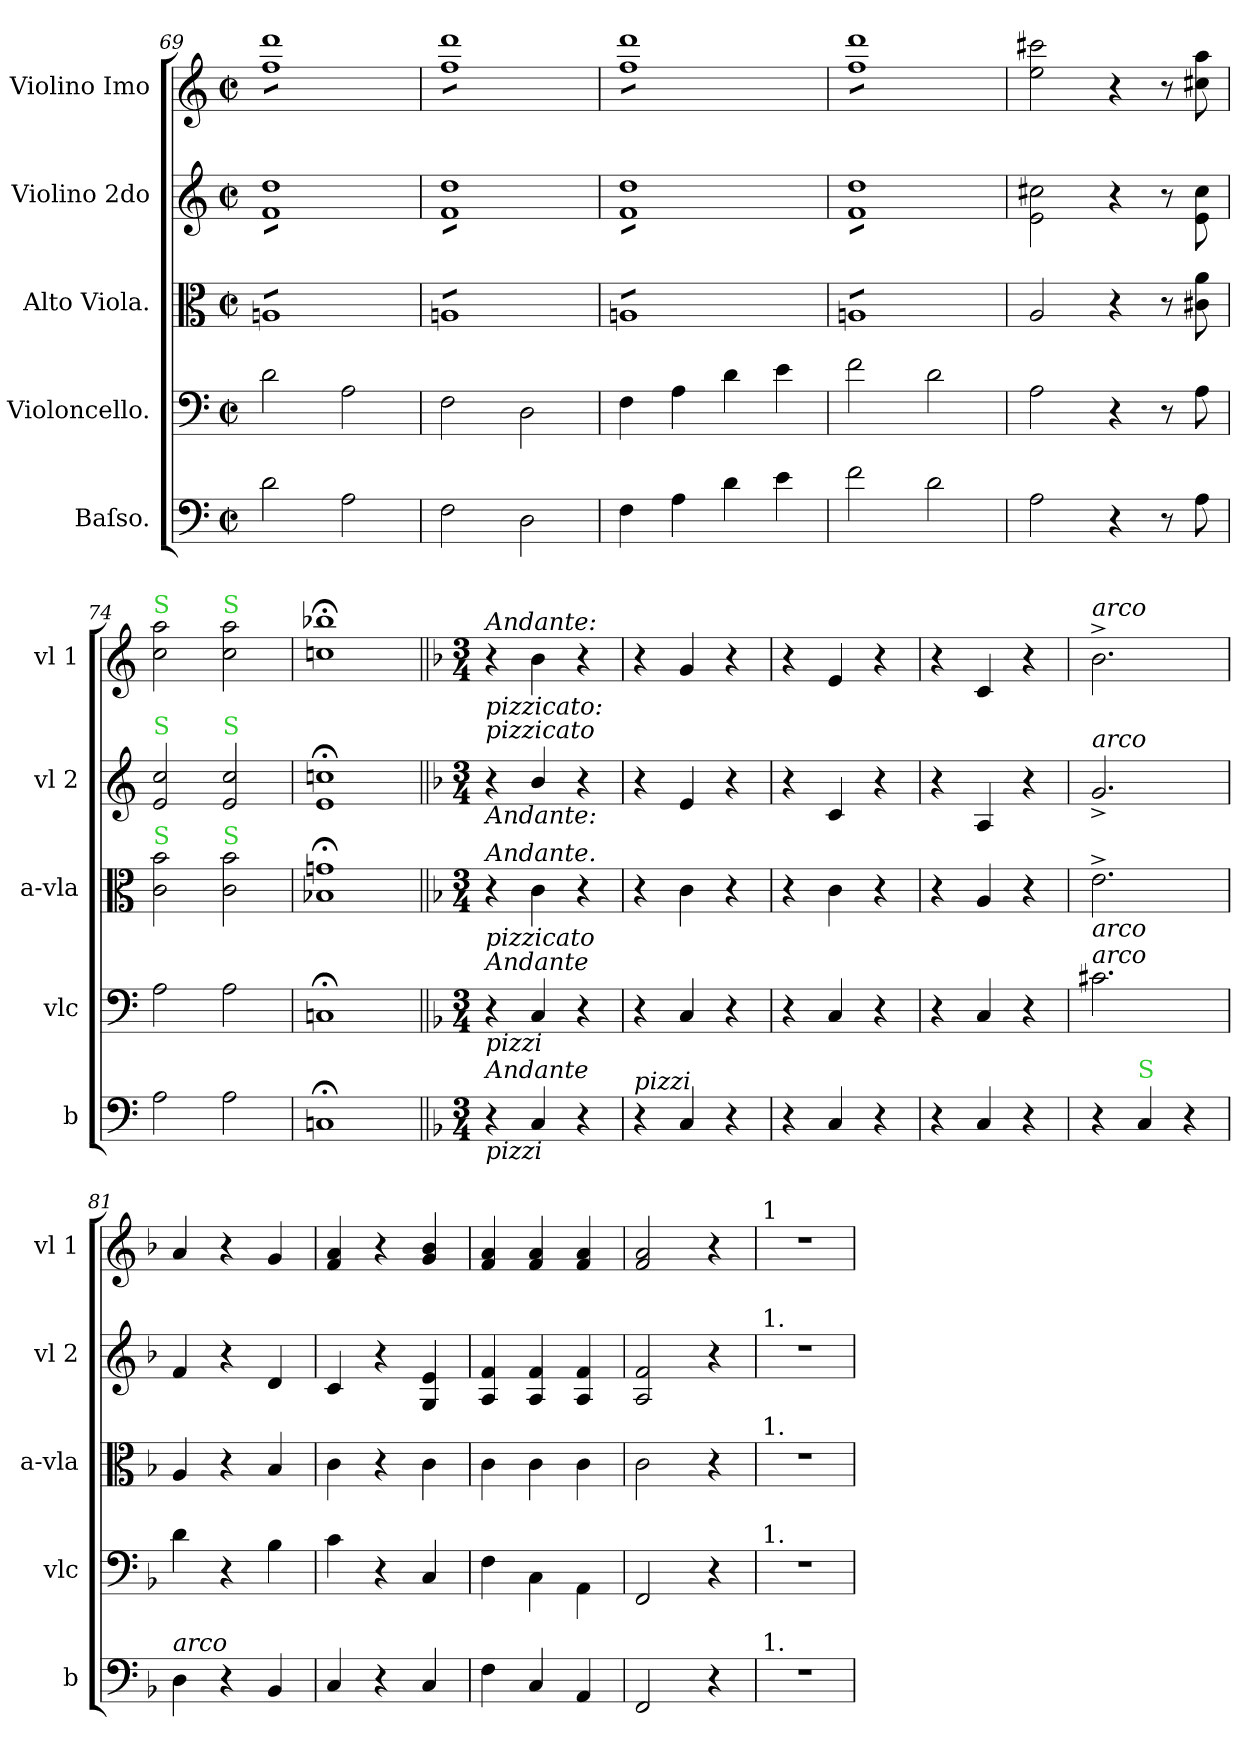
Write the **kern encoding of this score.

**kern	**kern	**kern	**kern	**kern
*part5	*part4	*part3	*part2	*part1
*staff5	*staff4	*staff3	*staff2	*staff1
*I"Baſso.	*I"Violoncello.	*I"Alto Viola.	*I"Violino 2do	*I"Violino Imo
*I'b	*I'vlc	*I'a-vla	*I'vl 2	*I'vl 1
*clefF4	*clefF4	*clefC3	*clefG2	*clefG2
*ITrd8c12	*	*	*	*
*k[]	*k[]	*k[]	*k[]	*k[]
*C:	*C:	*C:	*C:	*C:
*M4/4	*M4/4	*M4/4	*M4/4	*M4/4
*met(c|)	*met(c|)	*met(c|)	*met(c|)	*met(c|)
=69	=69	=69	=69	=69
*	*	*tremolo	*	*
*	*	*	*tremolo	*
*	*	*	*	*tremolo
2D\	2d\	8An/L	8f\ 8dd\L	8ff\ 8ddd\L
.	.	8An/	8f\ 8dd\	8ff\ 8ddd\
.	.	8An/	8f\ 8dd\	8ff\ 8ddd\
.	.	8An/	8f\ 8dd\	8ff\ 8ddd\
2AA\	2A\	8An/	8f\ 8dd\	8ff\ 8ddd\
.	.	8An/	8f\ 8dd\	8ff\ 8ddd\
.	.	8An/	8f\ 8dd\	8ff\ 8ddd\
.	.	8An/J	8f\ 8dd\J	8ff\ 8ddd\J
=70	=70	=70	=70	=70
2FF\	2F\	8An/L	8f\ 8dd\L	8ff\ 8ddd\L
.	.	8An/	8f\ 8dd\	8ff\ 8ddd\
.	.	8An/	8f\ 8dd\	8ff\ 8ddd\
.	.	8An/	8f\ 8dd\	8ff\ 8ddd\
2DD\	2D\	8An/	8f\ 8dd\	8ff\ 8ddd\
.	.	8An/	8f\ 8dd\	8ff\ 8ddd\
.	.	8An/	8f\ 8dd\	8ff\ 8ddd\
.	.	8An/J	8f\ 8dd\J	8ff\ 8ddd\J
=71	=71	=71	=71	=71
4FF\	4F\	8An/L	8f\ 8dd\L	8ff\ 8ddd\L
.	.	8An/	8f\ 8dd\	8ff\ 8ddd\
4AA\	4A\	8An/	8f\ 8dd\	8ff\ 8ddd\
.	.	8An/	8f\ 8dd\	8ff\ 8ddd\
4D\	4d\	8An/	8f\ 8dd\	8ff\ 8ddd\
.	.	8An/	8f\ 8dd\	8ff\ 8ddd\
4E\	4e\	8An/	8f\ 8dd\	8ff\ 8ddd\
.	.	8An/J	8f\ 8dd\J	8ff\ 8ddd\J
=72	=72	=72	=72	=72
2F\	2f\	8An/L	8f\ 8dd\L	8ff\ 8ddd\L
.	.	8An/	8f\ 8dd\	8ff\ 8ddd\
.	.	8An/	8f\ 8dd\	8ff\ 8ddd\
.	.	8An/	8f\ 8dd\	8ff\ 8ddd\
2D\	2d\	8An/	8f\ 8dd\	8ff\ 8ddd\
.	.	8An/	8f\ 8dd\	8ff\ 8ddd\
.	.	8An/	8f\ 8dd\	8ff\ 8ddd\
.	.	8An/J	8f\ 8dd\J	8ff\ 8ddd\J
*	*	*	*	*Xtremolo
*	*	*	*Xtremolo	*
*	*	*Xtremolo	*	*
=73	=73	=73	=73	=73
2AA\	2A\	2A/	2e\ 2cc#X\	2ee\ 2ccc#X\
4r	4r	4r	4r	4r
8r	8r	8r	8r	8r
8AA\	8A\	8c#X\ 8a\	8e\ 8cc#\	8cc#X\ 8aa\
=74	=74	=74	=74	=74
!	!	!	!	!LO:TX:a:color=limegreen:t=S
!	!	!	!LO:TX:a:color=limegreen:t=S	!
!	!	!LO:TX:a:color=limegreen:t=S	!	!
2AA\	2A\	2c\ 2b\	2e/ 2cc/	2cc\ 2aa\
!	!	!	!	!LO:TX:a:color=limegreen:t=S
!	!	!	!LO:TX:a:color=limegreen:t=S	!
!	!	!LO:TX:a:color=limegreen:t=S	!	!
2AA\	2A\	2c\ 2b\	2e/ 2cc/	2cc\ 2aa\
=75	=75	=75	=75	=75
1CCn;</	1Cn;</	1B-X;<\ 1gn;<\	1e;</ 1ccn;</	1ccn;<\ 1bb-X;<\
=76||	=76||	=76||	=76||	=76||
*k[b-]	*k[b-]	*k[b-]	*k[b-]	*k[b-]
*M3/4	*M3/4	*M3/4	*M3/4	*M3/4
!	!	!	!	!LO:TX:b:i:t=pizzicato&colon;
!	!	!	!	!LO:TX:a:i:t=Andante&colon;
!	!	!	!LO:TX:a:i:t=pizzicato	!
!	!	!	!LO:TX:b:i:t=Andante&colon;	!
!	!	!LO:TX:b:i:t=pizzicato	!	!
!	!	!LO:TX:a:i:t=Andante.	!	!
!	!LO:TX:b:i:t=pizzi	!	!	!
!	!LO:TX:a:i:t=Andante	!	!	!
!LO:TX:b:i:t=pizzi	!	!	!	!
!LO:TX:a:i:t=Andante	!	!	!	!
4r	4r	4r	4r	4r
4CC/	4C/	4c\	4b-/	4b-\
4r	4r	4r	4r	4r
=77	=77	=77	=77	=77
!LO:TX:a:i:t=pizzi	!	!	!	!
4r	4r	4r	4r	4r
4CC/	4C/	4c\	4e/	4g/
4r	4r	4r	4r	4r
=78	=78	=78	=78	=78
4r	4r	4r	4r	4r
4CC/	4C/	4c\	4c/	4e/
4r	4r	4r	4r	4r
=79	=79	=79	=79	=79
4r	4r	4r	4r	4r
4CC/	4C/	4A/	4A/	4c/
4r	4r	4r	4r	4r
=80	=80	=80	=80	=80
!	!	!	!	!LO:TX:a:i:t=arco
!	!	!	!LO:TX:a:i:t=arco	!
!	!	!LO:TX:b:i:t=arco	!	!
!	!LO:TX:a:i:t=arco	!	!	!
4r	2.c#X\	2.e^\	2.g^>/	2.b-^\
!LO:TX:a:color=limegreen:t=S	!	!	!	!
4CC/	.	.	.	.
4r	.	.	.	.
=81	=81	=81	=81	=81
!LO:TX:a:i:t=arco	!	!	!	!
4DD\	4d\	4A/	4f/	4a/
4r	4r	4r	4r	4r
4BBB-/	4B-\	4B-/	4d/	4g/
=82	=82	=82	=82	=82
4CC/	4c\	4c\	4c/	4f/ 4a/
4r	4r	4r	4r	4r
4CC/	4C/	4c\	4G/ 4e/	4g/ 4b-/
=83	=83	=83	=83	=83
4FF\	4F\	4c\	4A/ 4f/	4f/ 4a/
4CC/	4C\	4c\	4A/ 4f/	4f/ 4a/
4AAA/	4AA\	4c\	4A/ 4f/	4f/ 4a/
=84	=84	=84	=84	=84
2FFF/	2FF/	2c\	2A/ 2f/	2f/ 2a/
4r	4r	4r	4r	4r
=85	=85	=85	=85	=85
!	!	!	!	!LO:TX:a:t=1
!	!	!	!LO:TX:a:t=1.	!
!	!	!LO:TX:a:t=1.	!	!
!	!LO:TX:a:t=1.	!	!	!
!LO:TX:a:t=1.	!	!	!	!
2.r	2.r	2.r	2.r	2.r
=	=	=	=	=
*-	*-	*-	*-	*-
